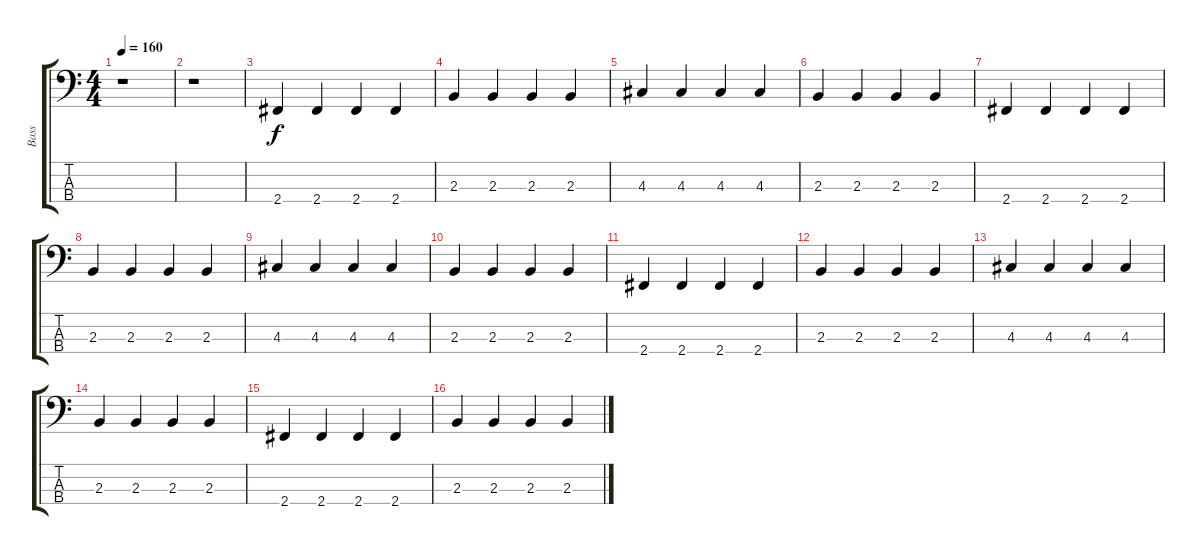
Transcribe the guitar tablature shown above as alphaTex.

\track ("Bass" "Bass") {instrument electricbassfinger}
\staff {score tabs}
\tuning (G2 D2 A1 E1) {hide}
\ts (4 4)
\tempo 160
\clef f4
\ks c
r.1{dy f instrument electricbassfinger} |
r.1 |
2.4.4 2.4.4 2.4.4 2.4.4 |
2.3.4 2.3.4 2.3.4 2.3.4 |
4.3.4 4.3.4 4.3.4 4.3.4 |
2.3.4 2.3.4 2.3.4 2.3.4 |
2.4.4 2.4.4 2.4.4 2.4.4 |
2.3.4 2.3.4 2.3.4 2.3.4 |
4.3.4 4.3.4 4.3.4 4.3.4 |
2.3.4 2.3.4 2.3.4 2.3.4 |
2.4.4 2.4.4 2.4.4 2.4.4 |
2.3.4 2.3.4 2.3.4 2.3.4 |
4.3.4 4.3.4 4.3.4 4.3.4 |
2.3.4 2.3.4 2.3.4 2.3.4 |
2.4.4 2.4.4 2.4.4 2.4.4 |
2.3.4 2.3.4 2.3.4 2.3.4
